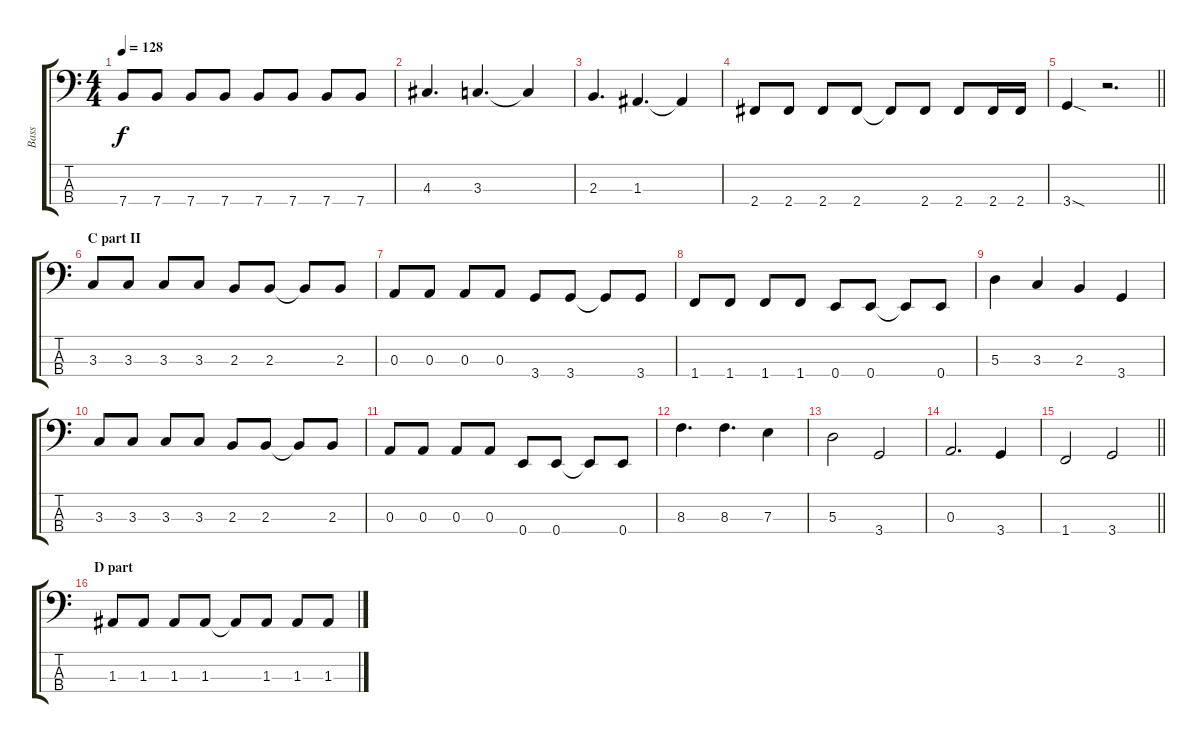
\track ("Bass" "Bass") {instrument electricbassfinger}
\staff {score tabs}
\tuning (G2 D2 A1 E1) {hide}
\ts (4 4)
\tempo 128
\clef f4
\ks c
7.4.8{dy f} 7.4.8 7.4.8 7.4.8 7.4.8 7.4.8 7.4.8 7.4.8 |
4.3.4{d} 3.3.4{d} 3.3{t}.4 |
2.3.4{d} 1.3.4{d} 1.3{t}.4 |
2.4.8 2.4.8 2.4.8 2.4.8 2.4{t}.8 2.4.8 2.4.8 2.4.16 2.4.16 |
\barLineRight lightlight
3.4{sod}.4 r.2{d} |
\section ("" "C part II")
3.3.8 3.3.8 3.3.8 3.3.8 2.3.8 2.3.8 2.3{t}.8 2.3.8 |
0.3.8 0.3.8 0.3.8 0.3.8 3.4.8 3.4.8 3.4{t}.8 3.4.8 |
1.4.8 1.4.8 1.4.8 1.4.8 0.4.8 0.4.8 0.4{t}.8 0.4.8 |
5.3.4 3.3.4 2.3.4 3.4.4 |
3.3.8 3.3.8 3.3.8 3.3.8 2.3.8 2.3.8 2.3{t}.8 2.3.8 |
0.3.8 0.3.8 0.3.8 0.3.8 0.4.8 0.4.8 0.4{t}.8 0.4.8 |
8.3.4{d} 8.3.4{d} 7.3.4 |
5.3.2 3.4.2 |
0.3.2{d} 3.4.4 |
\barLineRight lightlight
1.4.2 3.4.2 |
\section ("" "D part")
1.3.8 1.3.8 1.3.8 1.3.8 1.3{t}.8 1.3.8 1.3.8 1.3.8
